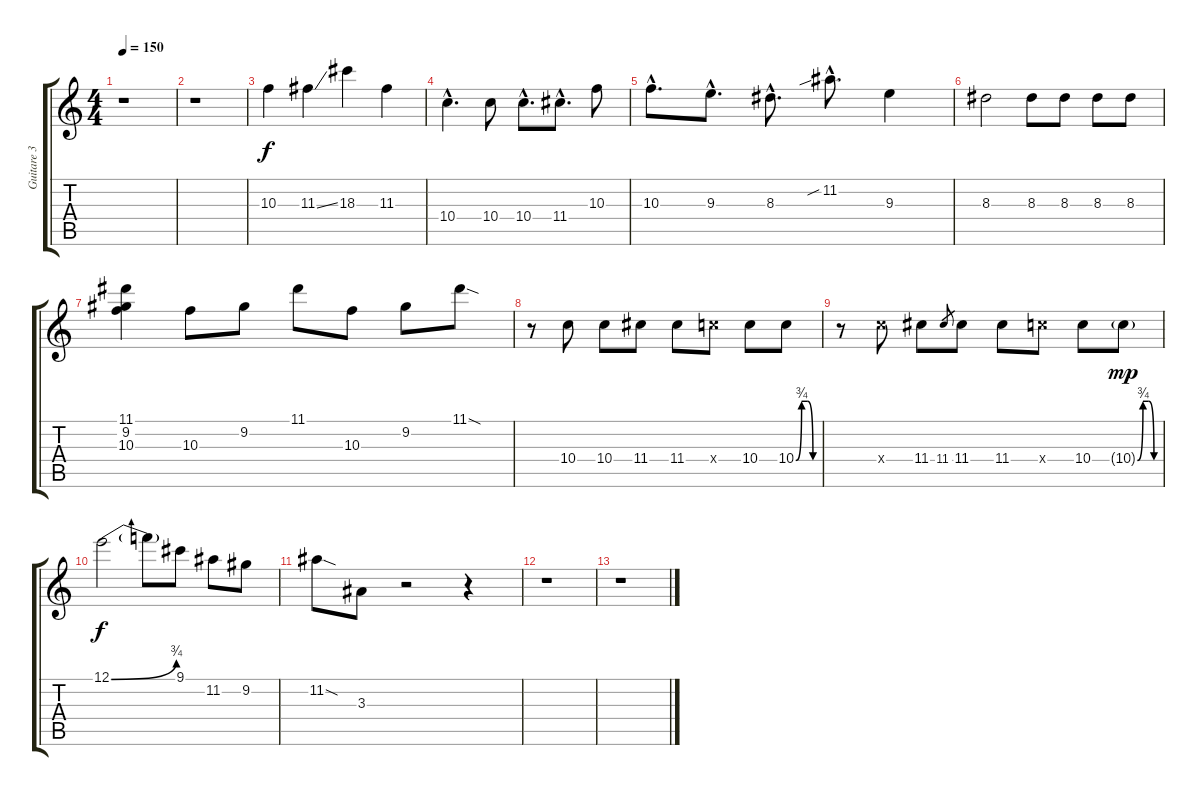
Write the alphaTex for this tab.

\track ("Guitare 3" "Guitare 3") {instrument distortionguitar}
\staff {score tabs}
\tuning (E4 B3 G3 D3 A2 E2) {hide}
\ts (4 4)
\tempo 150
\clef g2
\ks c
r.1{dy f} |
r.1 |
10.3.4 11.3{ss}.4 18.3.4 11.3.4 |
10.4{hac}.4{d} 10.4.8 10.4{hac}.8{d} 11.4{hac}.8{d} 10.3.8 |
10.3{hac}.8{d} 9.3{hac}.8{d} 8.3{hac}.8{d} 11.2{sib hac}.8{d} 9.3.4 |
8.3.2 8.3.8 8.3.8 8.3.8 8.3.8 |
(11.1 9.2 10.3).4 10.3.8 9.2.8 11.1.8 10.3.8 9.2.8 11.1{sod}.8 |
r.8 10.4.8 10.4.8 11.4.8 11.4.8 10.4{x}.8 10.4.8 10.4{be (custom 0 0 15 3 30 3 45 0 60 0)}.8 |
r.8 10.4{x}.8 11.4.8 11.4.8{gr} 11.4.8 11.4.8 10.4{x}.8 10.4.8 10.4{be (custom 0 0 15 3 30 3 45 0 60 0) g}.8{dy mp} |
12.1{be (bend 0 0 60 3)}.2{dy f} 12.1{t}.8 9.1.8 11.2.8 9.2.8 |
11.2{sod}.8 3.3.8 r.2 r.4 |
r.1 |
r.1
